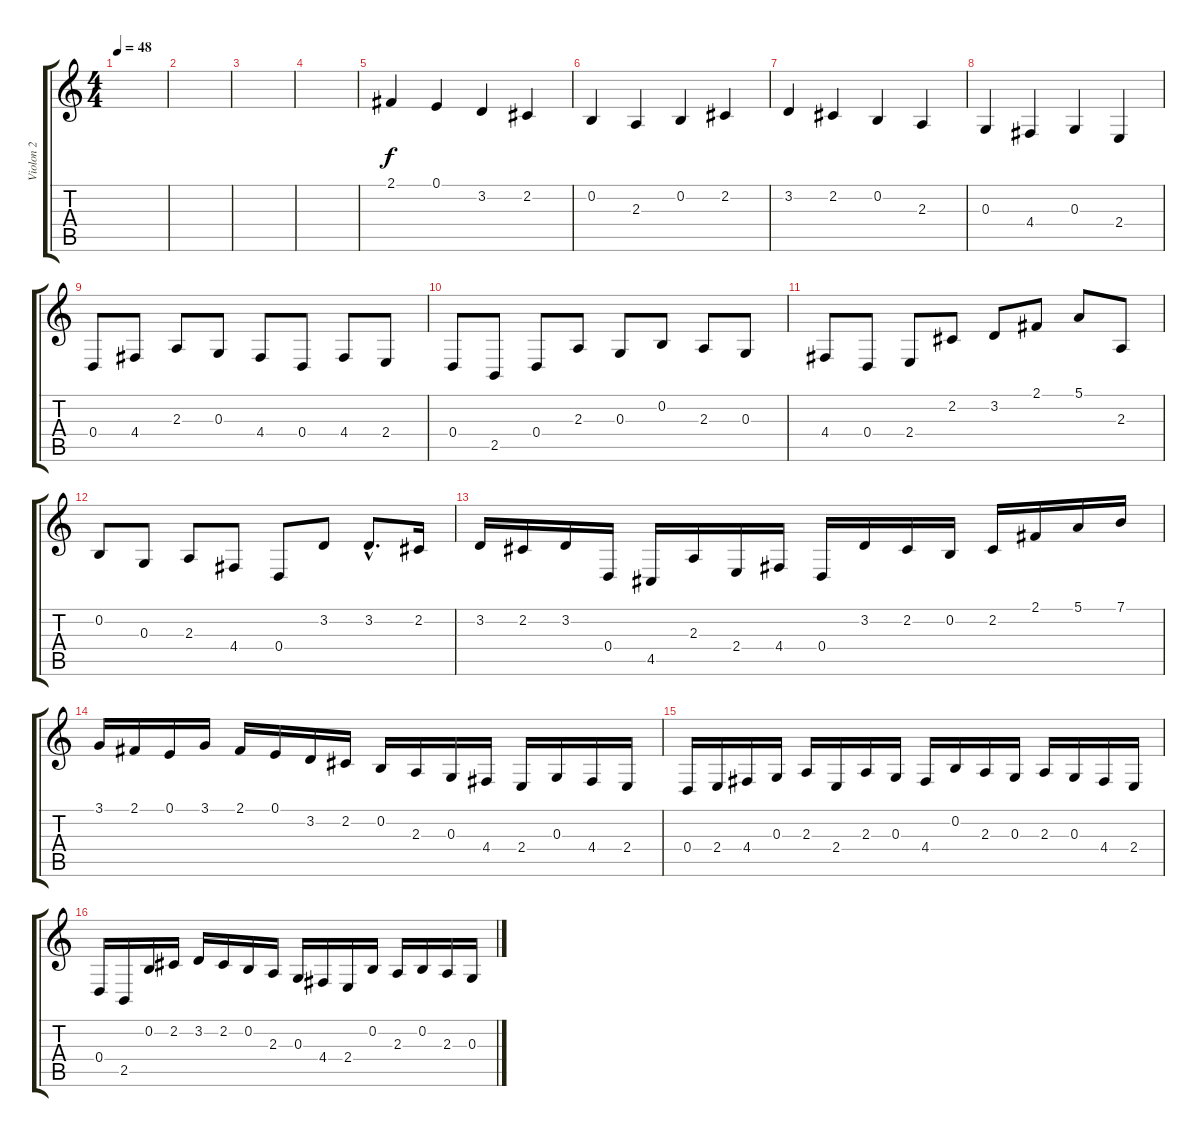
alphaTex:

\track ("Violon 2" "Violon 2") {instrument violin}
\staff {score tabs}
\tuning (E4 B3 G3 D3 A2 E2) {hide}
\ts (4 4)
\tempo 48
\clef g2
\ks c
|
|
|
|
2.1.4 0.1.4 3.2.4 2.2.4 |
0.2.4 2.3.4 0.2.4 2.2.4 |
3.2.4 2.2.4 0.2.4 2.3.4 |
0.3.4 4.4.4 0.3.4 2.4.4 |
0.4.8 4.4.8 2.3.8 0.3.8 4.4.8 0.4.8 4.4.8 2.4.8 |
0.4.8 2.5.8 0.4.8 2.3.8 0.3.8 0.2.8 2.3.8 0.3.8 |
4.4.8 0.4.8 2.4.8 2.2.8 3.2.8 2.1.8 5.1.8 2.3.8 |
0.2.8 0.3.8 2.3.8 4.4.8 0.4.8 3.2.8 3.2{hac}.8{d} 2.2.16 |
3.2.16 2.2.16 3.2.16 0.4.16 4.5.16 2.3.16 2.4.16 4.4.16 0.4.16 3.2.16 2.2.16 0.2.16 2.2.16 2.1.16 5.1.16 7.1.16 |
3.1.16 2.1.16 0.1.16 3.1.16 2.1.16 0.1.16 3.2.16 2.2.16 0.2.16 2.3.16 0.3.16 4.4.16 2.4.16 0.3.16 4.4.16 2.4.16 |
0.4.16 2.4.16 4.4.16 0.3.16 2.3.16 2.4.16 2.3.16 0.3.16 4.4.16 0.2.16 2.3.16 0.3.16 2.3.16 0.3.16 4.4.16 2.4.16 |
0.4.16 2.5.16 0.2.16 2.2.16 3.2.16 2.2.16 0.2.16 2.3.16 0.3.16 4.4.16 2.4.16 0.2.16 2.3.16 0.2.16 2.3.16 0.3.16
